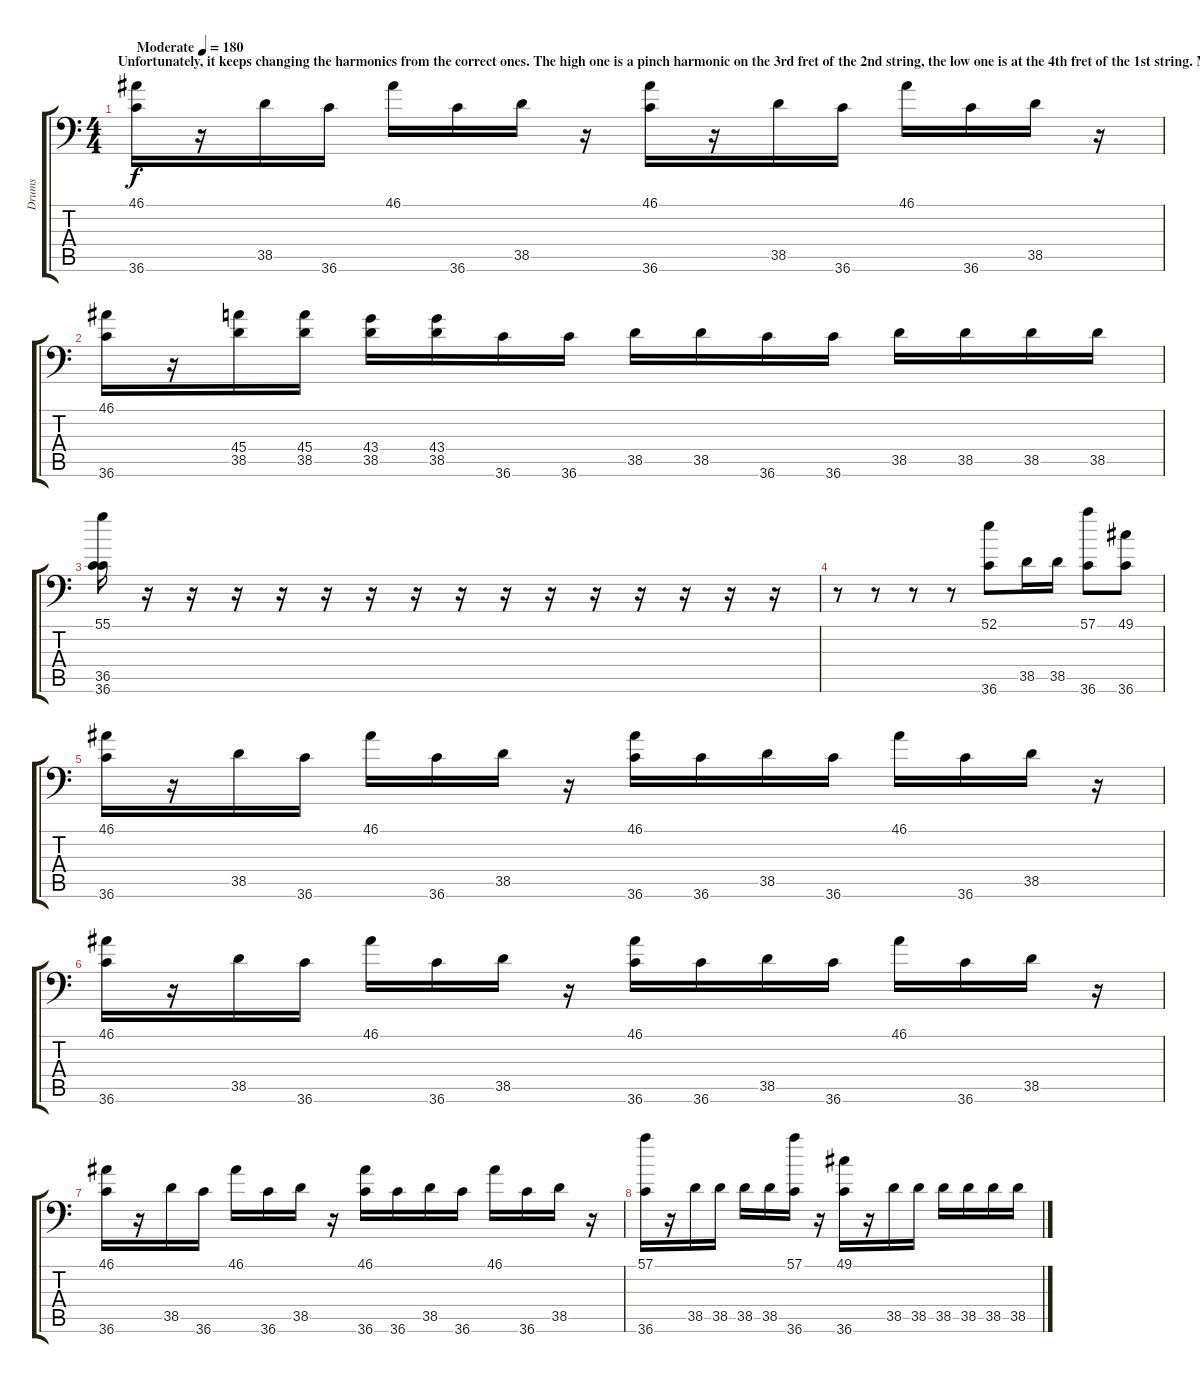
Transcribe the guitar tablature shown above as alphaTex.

\track ("Drums" "Drums") {instrument acousticgrandpiano}
\staff {score tabs}
\tuning (C-1 C-1 C-1 C-1 C-1 C-1) {hide}
\ts (4 4)
\section ("" "Unfortunately, it keeps changing the harmonics from the correct ones. The high one is a pinch harmonic on the 3rd fret of the 2nd string, the low one is at the 4th fret of the 1st string. Measure 1 is just feedback fading in.")
\tempo (180 "Moderate")
\clef f4
\ks c
(46.1 36.6).16{dy f instrument acousticgrandpiano} r.16 38.5.16 36.6.16 46.1.16 36.6.16 38.5.16 r.16 (46.1 36.6).16 r.16 38.5.16 36.6.16 46.1.16 36.6.16 38.5.16 r.16 |
(46.1 36.6).16 r.16 (45.4 38.5).16 (45.4 38.5).16 (43.4 38.5).16 (43.4 38.5).16 36.6.16 36.6.16 38.5.16 38.5.16 36.6.16 36.6.16 38.5.16 38.5.16 38.5.16 38.5.16 |
(55.1 36.5 36.6).16 r.16 r.16 r.16 r.16 r.16 r.16 r.16 r.16 r.16 r.16 r.16 r.16 r.16 r.16 r.16 |
r.8 r.8 r.8 r.8 (52.1 36.6).8 38.5.16 38.5.16 (57.1 36.6).8 (49.1 36.6).8 |
(46.1 36.6).16 r.16 38.5.16 36.6.16 46.1.16 36.6.16 38.5.16 r.16 (46.1 36.6).16 36.6.16 38.5.16 36.6.16 46.1.16 36.6.16 38.5.16 r.16 |
(46.1 36.6).16 r.16 38.5.16 36.6.16 46.1.16 36.6.16 38.5.16 r.16 (46.1 36.6).16 36.6.16 38.5.16 36.6.16 46.1.16 36.6.16 38.5.16 r.16 |
(46.1 36.6).16 r.16 38.5.16 36.6.16 46.1.16 36.6.16 38.5.16 r.16 (46.1 36.6).16 36.6.16 38.5.16 36.6.16 46.1.16 36.6.16 38.5.16 r.16 |
(57.1 36.6).16 r.16 38.5.16 38.5.16 38.5.16 38.5.16 (57.1 36.6).16 r.16 (49.1 36.6).16 r.16 38.5.16 38.5.16 38.5.16 38.5.16 38.5.16 38.5.16
